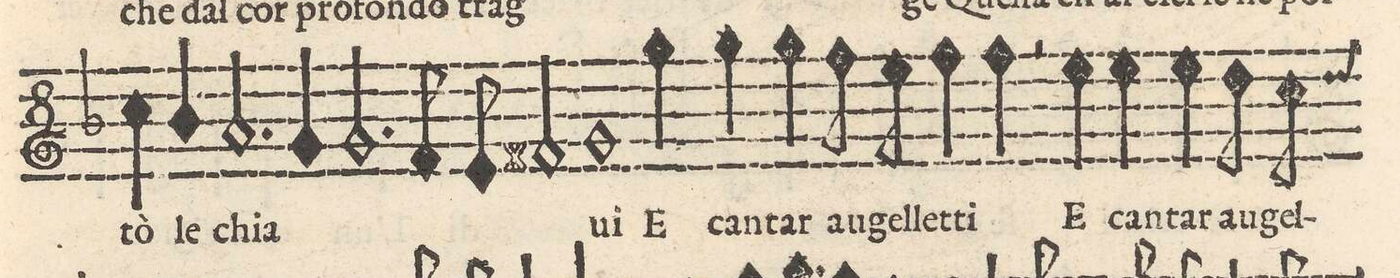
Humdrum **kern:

**kern	**text
*I"CANTO	*
*clefG2	*
*k[b-]	*
*met(C)	*
*M2/1	*
4cc\	-tò
4b-/	le
2.a/	chia-
4g/	.
2.g/	.
=15-	=15-
8f/	.
8e/	.
2f#X/	.
1g	-ui
=16-	=16-
4gg\	E
4gg\	can-
4gg\	-tar
8ff\	au-
8ee\	-gel-
4ff\	-let-
4ff\	-ti
2r	.
=17-	=17-
4ee\	E
4ee\	can-
4ee\	-tar
8dd\	au-
8cc\	-gel-
*custos:dd	*
*-	*-
